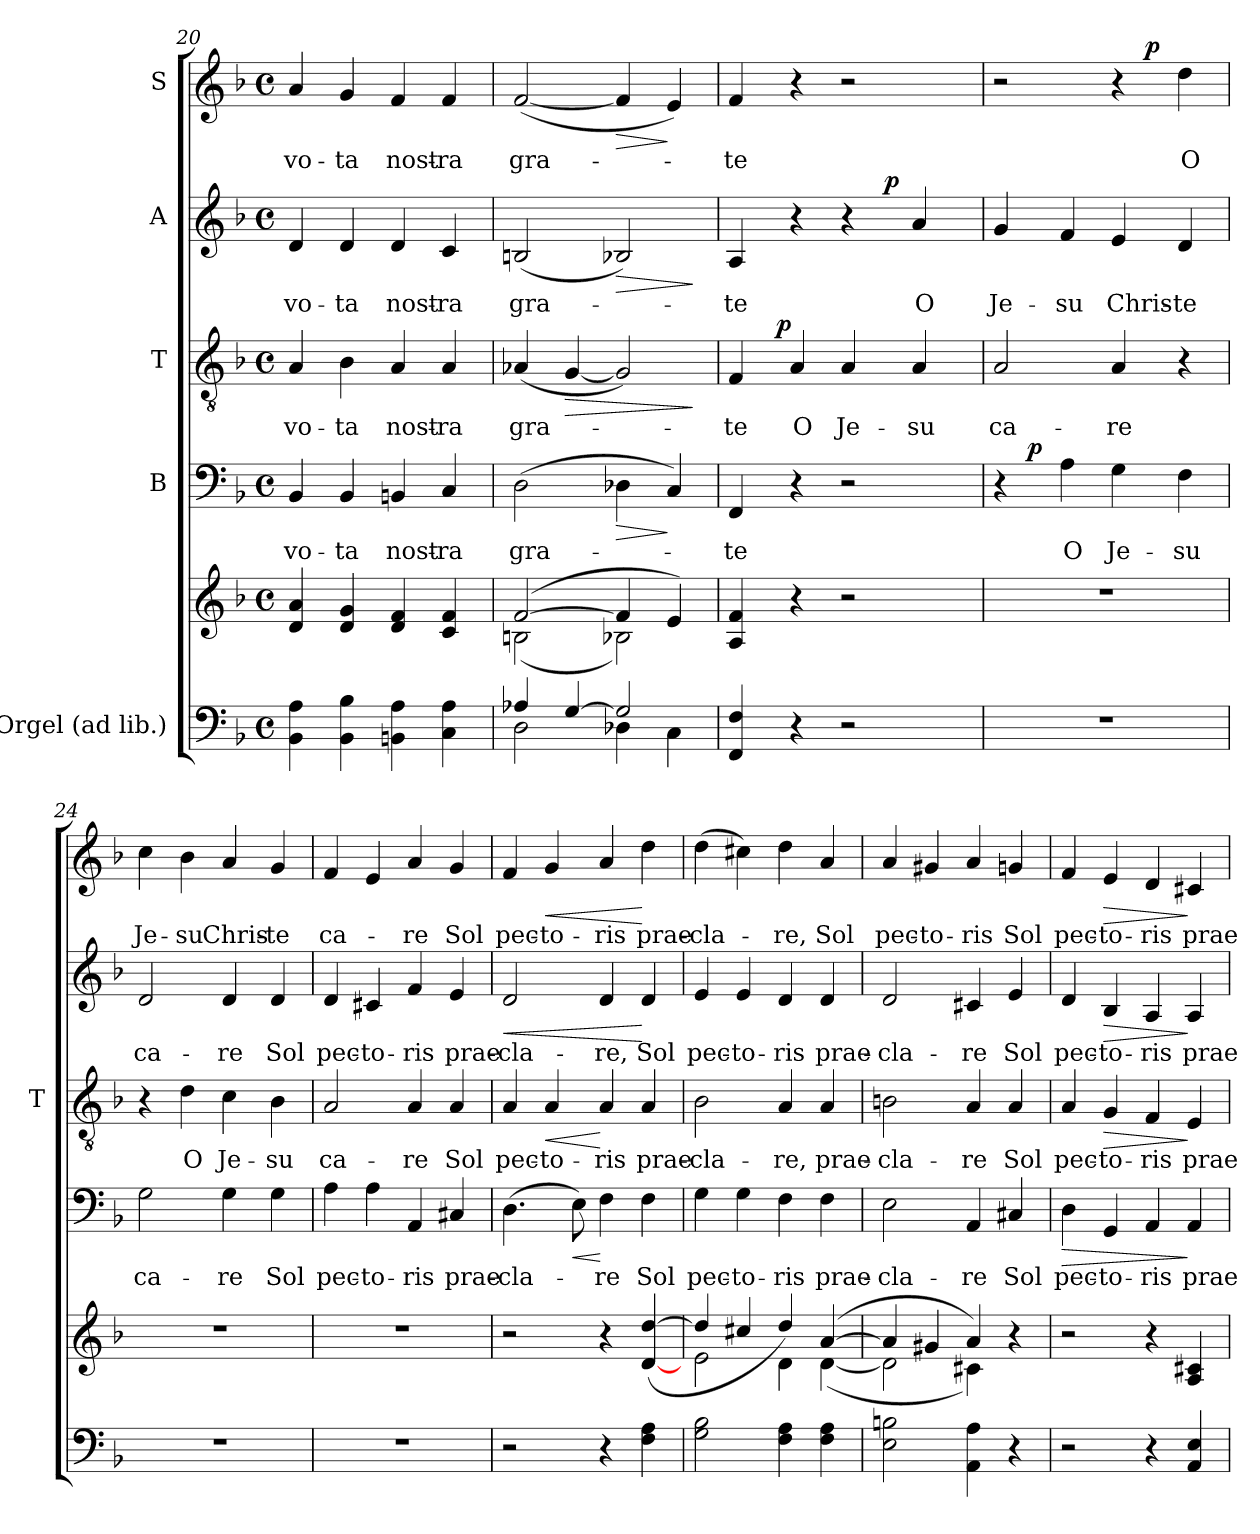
**kern	**kern	**kern	**text	**dynam	**kern	**text	**dynam	**kern	**text	**dynam	**kern	**text	**dynam
*part5	*part5	*part4	*part4	*part4	*part3	*part3	*part3	*part2	*part2	*part2	*part1	*part1	*part1
*staff6	*staff5	*staff4	*staff4	*staff4	*staff3	*staff3	*staff3	*staff2	*staff2	*staff2	*staff1	*staff1	*staff1
*I"Orgel (ad lib.)	*	*I"B	*	*	*I"T	*	*	*I"A	*	*	*I"S	*	*
*	*	*	*	*	*I'T	*	*	*	*	*	*	*	*
*clefF4	*clefG2	*clefF4	*	*	*clefGv2	*	*	*clefG2	*	*	*clefG2	*	*
*k[b-]	*k[b-]	*k[b-]	*	*	*k[b-]	*	*	*k[b-]	*	*	*k[b-]	*	*
*d:	*d:	*d:	*	*	*d:	*	*	*d:	*	*	*d:	*	*
*M4/4	*M4/4	*M4/4	*	*	*M4/4	*	*	*M4/4	*	*	*M4/4	*	*
*met(c)	*met(c)	*met(c)	*	*	*met(c)	*	*	*met(c)	*	*	*met(c)	*	*
=20	=20	=20	=20	=20	=20	=20	=20	=20	=20	=20	=20	=20	=20
4BB-\ 4A\	4d/ 4a/	4BB-/	vo-	.	4A/	vo-	.	4d/	vo-	.	4a/	vo-	.
4BB-\ 4B-\	4d/ 4g/	4BB-/	-ta	.	4B-\	-ta	.	4d/	-ta	.	4g/	-ta	.
4BBn\ 4A\	4d/ 4f/	4BBn/	nost-	.	4A/	nost-	.	4d/	nost-	.	4f/	nost-	.
4C\ 4A\	4c/ 4f/	4C/	-ra	.	4A/	-ra	.	4c/	-ra	.	4f/	-ra	.
=21	=21	=21	=21	=21	=21	=21	=21	=21	=21	=21	=21	=21	=21
*^	*^	*	*	*	*	*	*	*	*	*	*	*	*
4A-X/	2D\	([>2f/	(2Bn\	(2D\	gra-	.	(4A-X/	gra-	.	(2Bn/	gra-	.	([2f/	gra-	.
!	!	!	!	!	!	!	!	!	!LO:HP:b	!	!	!	!	!	!
[>4G/	.	.	.	.	.	.	[4G/	.	>	.	.	.	.	.	.
!	!	!	!	!	!	!LO:HP:b	!	!	!	!	!	!LO:HP:b	!	!	!LO:HP:b
2G/]	4D-X\	4f/]	2B-X\)	4D-X\	.	>	2G/])	.	.	2B-X/)	.	>	4f/]	.	>
.	4C\	4e/)	.	4C/)	.	]	.	.	.	.	.	.	4e/)	.	]
*v	*v	*	*	*	*	*	*	*	*	*	*	*	*	*	*
*	*v	*v	*	*	*	*	*	*	*	*	*	*	*	*
.	.	.	.	.	.	.	]	.	.	]	.	.	.
=22	=22	=22	=22	=22	=22	=22	=22	=22	=22	=22	=22	=22	=22
*	*	*	*	*	*^	*	*	*^	*	*	*	*	*
4FF/ 4F/	4A/ 4f/	4FF/	-te	.	4F/	8..ryy	-te	.	4A/	2ryy	-te	.	4f/	-te	.
!	!	!	!	!	!	!	!	!LO:DY:a	!	!	!	!	!	!	!
.	.	.	.	.	.	2ryy	.	p	.	.	.	.	.	.	.
4r	4r	4r	.	.	4A/	.	O	.	4r	.	.	.	4r	.	.
2r	2r	2r	.	.	4A/	.	Je-	.	4r	8.ryy	.	.	2r	.	.
!	!	!	!	!	!	!	!	!	!	!	!	!LO:DY:a	!	!	!
.	.	.	.	.	.	.	.	.	.	4ryy	.	p	.	.	.
.	.	.	.	.	.	4ryy	.	.	.	.	.	.	.	.	.
.	.	.	.	.	4A/	.	-su	.	4a/	.	O	.	.	.	.
.	.	.	.	.	.	.	.	.	.	16ryy	.	.	.	.	.
.	.	.	.	.	.	32ryy	.	.	.	.	.	.	.	.	.
*	*	*	*	*	*v	*v	*	*	*	*	*	*	*	*	*
*	*	*	*	*	*	*	*	*v	*v	*	*	*	*	*
=23	=23	=23	=23	=23	=23	=23	=23	=23	=23	=23	=23	=23	=23
*	*	*^	*	*	*	*	*	*	*	*	*^	*	*
1r	1r	4r	8ryy	.	.	2A/	ca-	.	4g/	Je-	.	2r	2ryy	.	.
!	!	!	!	!	!LO:DY:a	!	!	!	!	!	!	!	!	!	!
.	.	.	2..ryy	.	p	.	.	.	.	.	.	.	.	.	.
.	.	4A\	.	O	.	.	.	.	4f/	-su	.	.	.	.	.
.	.	4G\	.	Je-	.	4A/	-re	.	4e/	Chris-	.	4r	8ryy	.	.
!	!	!	!	!	!	!	!	!	!	!	!	!	!	!	!LO:DY:a
.	.	.	.	.	.	.	.	.	.	.	.	.	4.ryy	.	p
.	.	4F\	.	-su	.	4r	.	.	4d/	-te	.	4dd\	.	O	.
*	*	*v	*v	*	*	*	*	*	*	*	*	*v	*v	*	*
!!LO:PB:g=z
=24	=24	=24	=24	=24	=24	=24	=24	=24	=24	=24	=24	=24	=24
1r	1r	2G\	ca-	.	4r	.	.	2d/	ca-	.	4cc\	Je-	.
.	.	.	.	.	4d\	O	.	.	.	.	4b-\	-su	.
.	.	4G\	-re	.	4c\	Je-	.	4d/	-re	.	4a/	Chris-	.
.	.	4G\	Sol	.	4B-\	-su	.	4d/	Sol	.	4g/	-te	.
=25	=25	=25	=25	=25	=25	=25	=25	=25	=25	=25	=25	=25	=25
1r	1r	4A\	pec-	.	2A/	ca-	.	4d/	pec-	.	4f/	ca-	.
.	.	4A\	-to-	.	.	.	.	4c#X/	-to-	.	4e/	.	.
.	.	4AA/	-ris	.	4A/	-re	.	4f/	-ris	.	4a/	-re	.
.	.	4C#X/	prae-	.	4A/	Sol	.	4e/	prae-	.	4g/	Sol	.
=26	=26	=26	=26	=26	=26	=26	=26	=26	=26	=26	=26	=26	=26
!	!	!	!	!	!	!	!	!	!	!LO:HP:b	!	!	!
2r	2r	(4.D\	-cla-	.	4A/	pec-	.	2d/	-cla-	<	4f/	pec-	.
!	!	!	!	!	!	!	!LO:HP:b	!	!	!	!	!	!LO:HP:b
.	.	.	.	.	4A/	-to-	<	.	.	.	4g/	-to-	<
!	!	!	!	!LO:HP:b	!	!	!	!	!	!	!	!	!
.	.	8E\)	.	<	.	.	.	.	.	.	.	.	.
4r	4r	4F\	-re	[	4A/	-ris	[	4d/	-re,	.	4a/	-ris	.
4F\ 4A\	([4d/ [4dd/	4F\	Sol	.	4A/	prae-	.	4d/	Sol	[	4dd\	prae-	[
=27	=27	=27	=27	=27	=27	=27	=27	=27	=27	=27	=27	=27	=27
*	*^	*	*	*	*	*	*	*	*	*	*	*	*
2G\ 2B-\	4dd/]	2e\	4G\	pec-	.	2B-\	-cla-	.	4e/	pec-	.	(4dd\	-cla-	.
.	4cc#X/	.	4G\	-to-	.	.	.	.	4e/	-to-	.	4cc#X\)	.	.
4F\ 4A\	4dd/)	4d\	4F\	-ris	.	4A/	-re,	.	4d/	-ris	.	4dd\	-re,	.
4F\ 4A\	([>4a/	([<4d\	4F\	prae-	.	4A/	prae-	.	4d/	prae-	.	4a/	Sol	.
=28	=28	=28	=28	=28	=28	=28	=28	=28	=28	=28	=28	=28	=28	=28
2E\ 2Bn\	4a/]	2d\]	2E\	-cla-	.	2Bn\	-cla-	.	2d/	-cla-	.	4a/	pec-	.
.	4g#X/	.	.	.	.	.	.	.	.	.	.	4g#X/	-to-	.
4AA\ 4A\	4a/)	4c#X\)	4AA/	-re	.	4A/	-re	.	4c#X/	-re	.	4a/	-ris	.
4r	4r	4ryy	4C#X/	Sol	.	4A/	Sol	.	4e/	Sol	.	4gn/	Sol	.
=29	=29	=29	=29	=29	=29	=29	=29	=29	=29	=29	=29	=29	=29	=29
!	!	!	!	!	!LO:HP:b	!	!	!	!	!	!	!	!	!
*	*v	*v	*	*	*	*	*	*	*	*	*	*	*	*
2r	2r	4D\	pec-	>	4A/	pec-	.	4d/	pec-	.	4f/	pec-	.
!	!	!	!	!	!	!	!LO:HP:b	!	!	!LO:HP:b	!	!	!LO:HP:b
.	.	4GG/	-to-	.	4G/	-to-	>	4B-/	-to-	>	4e/	-to-	>
4r	4r	4AA/	-ris	.	4F/	-ris	.	4A/	-ris	.	4d/	-ris	.
4AA/ 4E/	4A/ 4c#X/	4AA/	prae-	]	4E/	prae-	]	4A/	prae-	]	4c#X/	prae-	]
=	=	=	=	=	=	=	=	=	=	=	=	=	=
*-	*-	*-	*-	*-	*-	*-	*-	*-	*-	*-	*-	*-	*-
